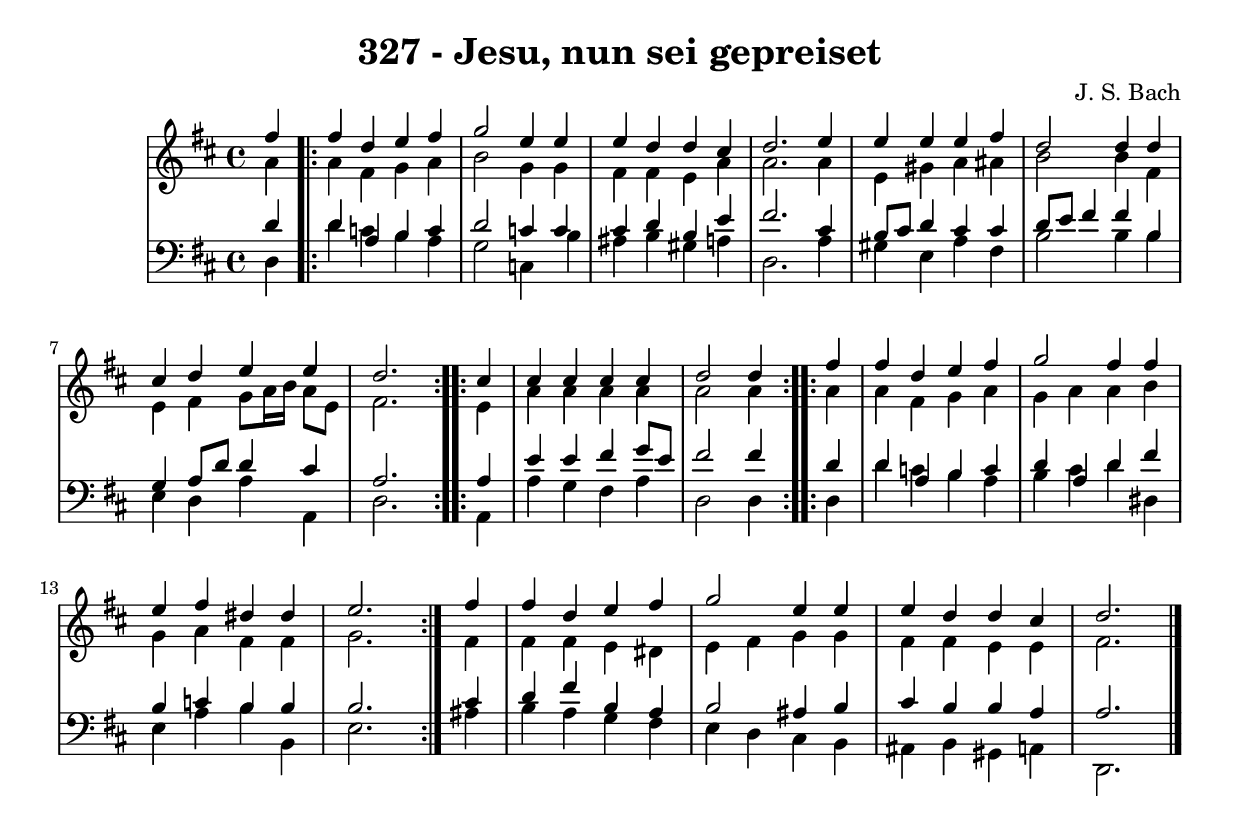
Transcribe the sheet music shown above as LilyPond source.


\version "2.10.33"

\header {
  title = "327 - Jesu, nun sei gepreiset"
  composer = "J. S. Bach"
}

global =  {
  \time 4/4 
  \key d \major
}

soprano = \relative c {
  \partial 4 fis''4 
  \repeat volta 2 {
  fis d e fis 
  g2 e4 e 
  e d d cis 
  d2. e4 
  e e e fis 
  d2 d4 d 
  cis d e e 
  d2. }
  \repeat volta 2 {cis4 
  cis cis cis cis 
  d2 d4 } 
  \repeat volta 2 { fis 
  fis d e fis 
  g2 fis4 fis 
  e fis dis dis 
  e2. } fis4 
  fis d e fis 
  g2 e4 e 
  e d d cis 
  d2. 
}


alto = \relative c {
  \partial 4 a''4 
  \repeat volta 2 {
  a fis g a 
  b2 g4 g 
  fis fis e a 
  a2. a4 
  e gis a ais 
  b2 b4 fis 
  e fis g8 a16 b a8 e 
  fis2. }
  \repeat volta 2 { e4 
  a a a a 
  a2 a4 }
  \repeat volta 2 { a 
  a fis g a 
  g a a b 
  g a fis fis 
  g2. } fis4 
  fis fis e dis 
  e fis g g 
  fis fis e e 
  fis2. 
}


tenor = \relative c {
  \partial 4 d'4 
  \repeat volta 2 {
  d a b c 
  d2 c4 c 
  cis d b e 
  fis2. cis4 
  b8 cis d4 cis cis 
  d8 e fis4 fis b, 
  g a8 d d4 cis 
  a2. } 
  \repeat volta 2 { a4 
  e' e fis g8 e 
  fis2 fis4 } 
  \repeat volta 2 { d 
  d a b c 
  d a d fis 
  b, c b b 
  b2. } cis4 
  d fis b, a 
  b2 ais4 b 
  cis b b a 
  a2. 
}


baixo = \relative c {
  \partial 4 d4 
  \repeat volta 2 {
  d' c b a 
  g2 c,4 b' 
  ais b gis a 
  d,2. a'4 
  gis e a fis 
  b2 b4 b 
  e, d a' a, 
  d2. }
  \repeat volta 2 { a4 
  a' g fis a 
  d,2 d4 }
  \repeat volta 2 { d 
  d' c b a 
  b cis d dis, 
  e a b b, 
  e2. } ais4 
  b a g fis 
  e d cis b 
  ais b gis a 
  d,2. 
}












\score {
  <<
    \new StaffGroup <<
      \override StaffGroup.SystemStartBracket #'style = #'line 
      \new Staff {
        <<
          \global
          \new Voice = "soprano" { \voiceOne \soprano }
          \new Voice = "alto" { \voiceTwo \alto }
        >>
      }
      \new Staff {
        <<
          \global
          \clef "bass"
          \new Voice = "tenor" {\voiceOne \tenor }
          \new Voice = "baixo" { \voiceTwo \baixo \bar "|."}
        >>
      }
    >>
  >>
  \layout {}
  \midi {}
}